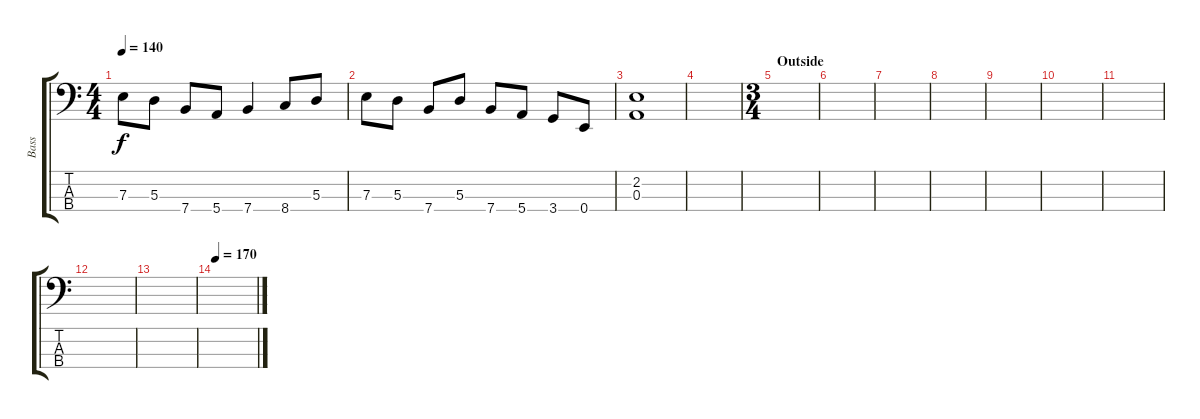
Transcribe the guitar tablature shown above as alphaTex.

\track ("Bass" "Bass") {instrument electricbasspick}
\staff {score tabs}
\tuning (G2 D2 A1 E1) {hide}
\ts (4 4)
\tempo 140
\clef f4
\ks c
7.3.8{dy f} 5.3.8 7.4.8 5.4.8 7.4.4 8.4.8 5.3.8 |
7.3.8 5.3.8 7.4.8 5.3.8 7.4.8 5.4.8 3.4.8 0.4.8 |
(2.2 0.3).1 |
|
\ts (3 4)
\section ("" "Outside")
|
|
|
|
|
|
|
|
|
\tempo 170
